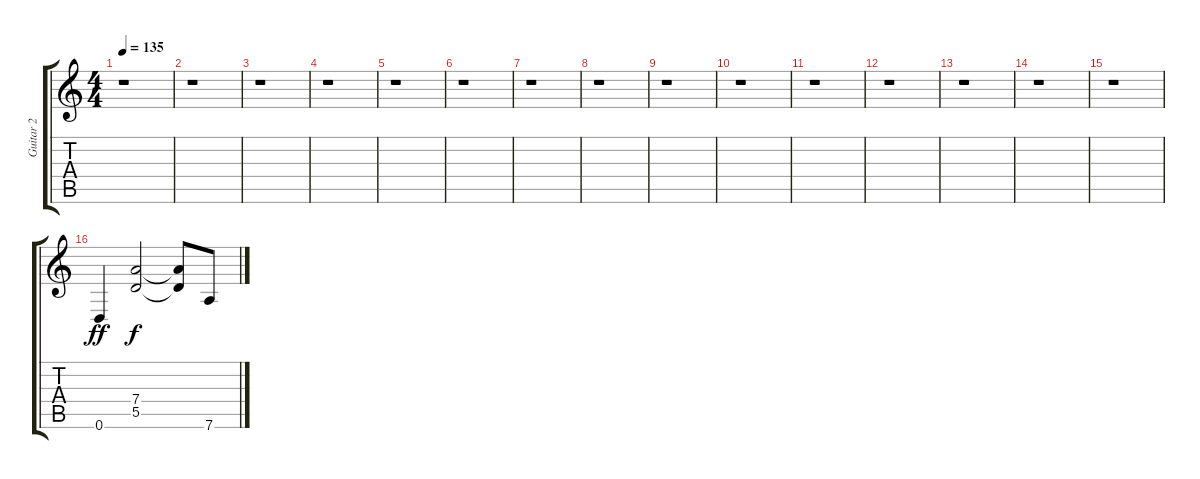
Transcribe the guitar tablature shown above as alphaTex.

\track ("Guitar 2" "Guitar 2") {instrument distortionguitar}
\staff {score tabs}
\tuning (E4 B3 G3 D3 A2 D2) {hide}
\ts (4 4)
\tempo 135
\clef g2
\ks c
r.1{dy ff instrument distortionguitar} |
r.1 |
r.1 |
r.1 |
r.1 |
r.1 |
r.1 |
r.1 |
r.1 |
r.1 |
r.1 |
r.1 |
r.1 |
r.1 |
r.1 |
0.6.4 (7.4 5.5).2{dy f} (7.4{t} 5.5{t}).8 7.6.8
